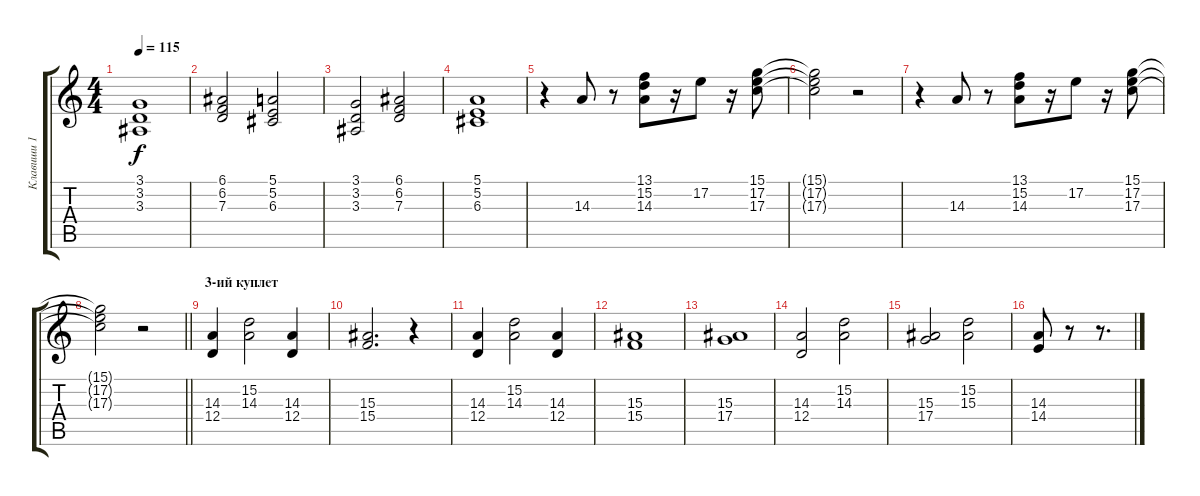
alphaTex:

\track ("Клавиши 1" "Клавиши 1") {instrument stringensemble1}
\staff {score tabs}
\tuning (E4 B3 G3 D3 A2 D2) {hide}
\ts (4 4)
\tempo 115
\clef g2
\ks c
(3.1 3.2 3.3).1{dy f} |
(6.1 6.2 7.3).2 (5.1 5.2 6.3).2 |
(3.1 3.2 3.3).2 (6.1 6.2 7.3).2 |
(5.1 5.2 6.3).1 |
r.4{volume 13 instrument stringensemble1} 14.3.8 r.8 (13.1 15.2 14.3).8 r.16 17.2.8 r.16 (15.1 17.2 17.3).8 |
(15.1{t} 17.2{t} 17.3{t}).2 r.2 |
r.4 14.3.8 r.8 (13.1 15.2 14.3).8 r.16 17.2.8 r.16 (15.1 17.2 17.3).8 |
\barLineRight lightlight
(15.1{t} 17.2{t} 17.3{t}).2 r.2 |
\section ("" "3-ий куплет")
(14.3 12.4).4{volume 9 instrument choiraahs} (15.2 14.3).2 (14.3 12.4).4 |
(15.3 15.4).2{d} r.4 |
(14.3 12.4).4 (15.2 14.3).2 (14.3 12.4).4 |
(15.3 15.4).1 |
(15.3 17.4).1 |
(14.3 12.4).2 (15.2 14.3).2 |
(15.3 17.4).2 (15.2 15.3).2 |
(14.3 14.4).8 r.8 r.8{d}
